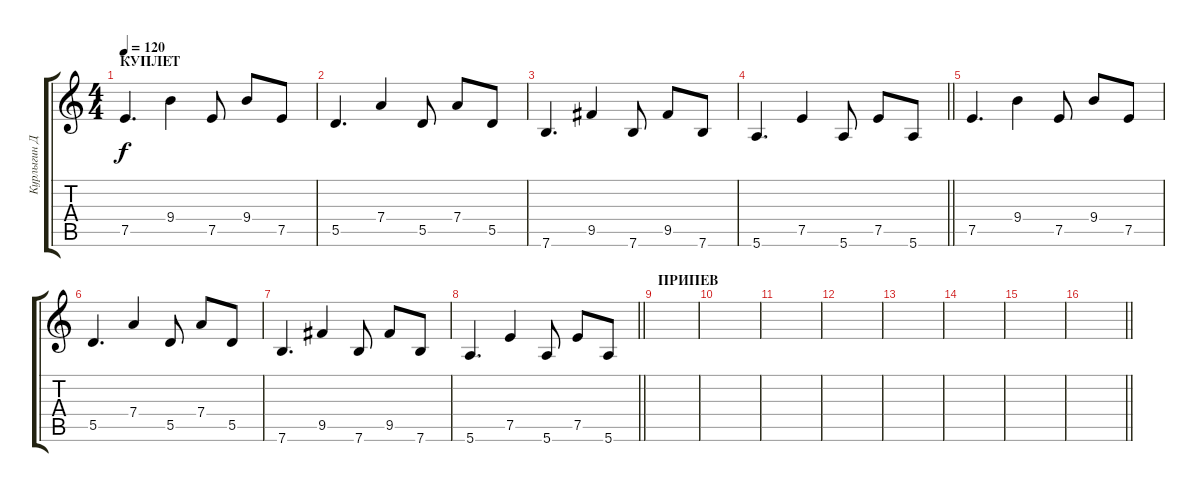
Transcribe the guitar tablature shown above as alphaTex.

\track ("Курлыгин Дмитрий" "Курлыгин Д") {instrument acousticguitarsteel}
\staff {score tabs}
\tuning (E4 B3 G3 D3 A2 E2) {hide}
\ts (4 4)
\section ("" "КУПЛЕТ")
\tempo 120
\clef g2
\ks c
7.5.4{d dy f} 9.4.4 7.5.8 9.4.8 7.5.8 |
5.5.4{d} 7.4.4 5.5.8 7.4.8 5.5.8 |
7.6.4{d} 9.5.4 7.6.8 9.5.8 7.6.8 |
\barLineRight lightlight
5.6.4{d} 7.5.4 5.6.8 7.5.8 5.6.8 |
7.5.4{d} 9.4.4 7.5.8 9.4.8 7.5.8 |
5.5.4{d} 7.4.4 5.5.8 7.4.8 5.5.8 |
7.6.4{d} 9.5.4 7.6.8 9.5.8 7.6.8 |
\barLineRight lightlight
5.6.4{d} 7.5.4 5.6.8 7.5.8 5.6.8 |
\section ("" "ПРИПЕВ")
|
|
|
|
|
|
|
\barLineRight lightlight
